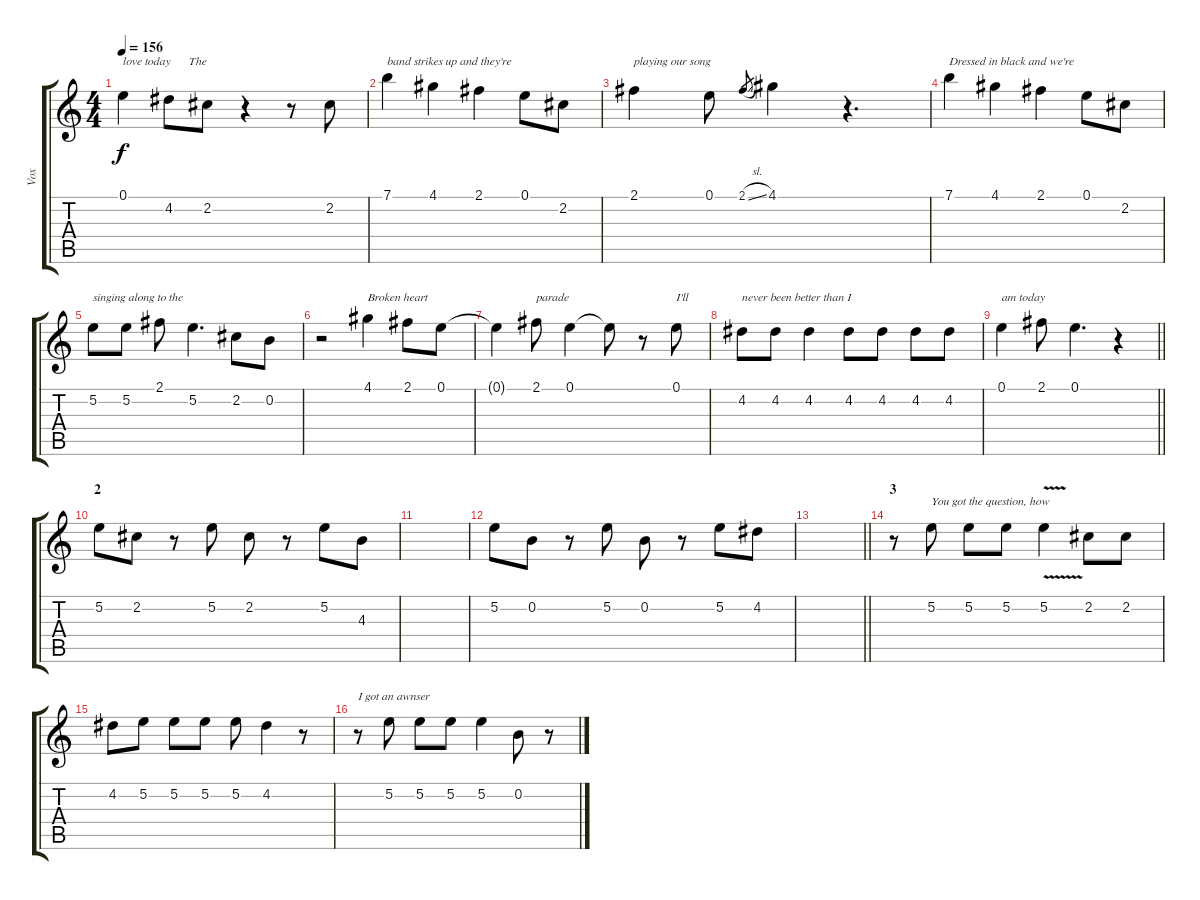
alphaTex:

\track ("Vox" "Vox") {instrument overdrivenguitar}
\staff {score tabs}
\tuning (E4 B3 G3 D3 A2 E2) {hide}
\ts (4 4)
\tempo 156
\clef g2
\ks c
0.1.4{txt "love today      The" dy f} 4.2.8 2.2.8 r.4 r.8 2.2.8 |
7.1.4{txt "band strikes up and they're"} 4.1.4 2.1.4 0.1.8 2.2.8 |
2.1.4{txt "playing our song"} 0.1.8 2.1{sl}.8{gr} 4.1.4 r.4{d} |
7.1.4{txt "Dressed in black and we're"} 4.1.4 2.1.4 0.1.8 2.2.8 |
5.2.8{txt "singing along to the"} 5.2.8 2.1.8 5.2.4{d} 2.2.8 0.2.8 |
r.2 4.1.4{txt "Broken heart"} 2.1.8 0.1.8 |
0.1{t}.4 2.1.8{txt "parade"} 0.1.4 0.1{t}.8 r.8 0.1.8{txt "I'll"} |
4.2.8{txt "never been better than I"} 4.2.8 4.2.4 4.2.8 4.2.8 4.2.8 4.2.8 |
\barLineRight lightlight
0.1.4{txt "am today"} 2.1.8 0.1.4{d} r.4 |
\section ("" "2")
5.2.8 2.2.8 r.8 5.2.8 2.2.8 r.8 5.2.8 4.3.8 |
|
5.2.8 0.2.8 r.8 5.2.8 0.2.8 r.8 5.2.8 4.2.8 |
\barLineRight lightlight
|
\section ("" "3")
r.8 5.2.8{txt "You got the question, how"} 5.2.8 5.2.8 5.2{v}.4 2.2.8 2.2.8 |
4.2.8 5.2.8 5.2.8 5.2.8 5.2.8 4.2.4 r.8 |
r.8{txt "I got an awnser"} 5.2.8 5.2.8 5.2.8 5.2.4 0.2.8 r.8
